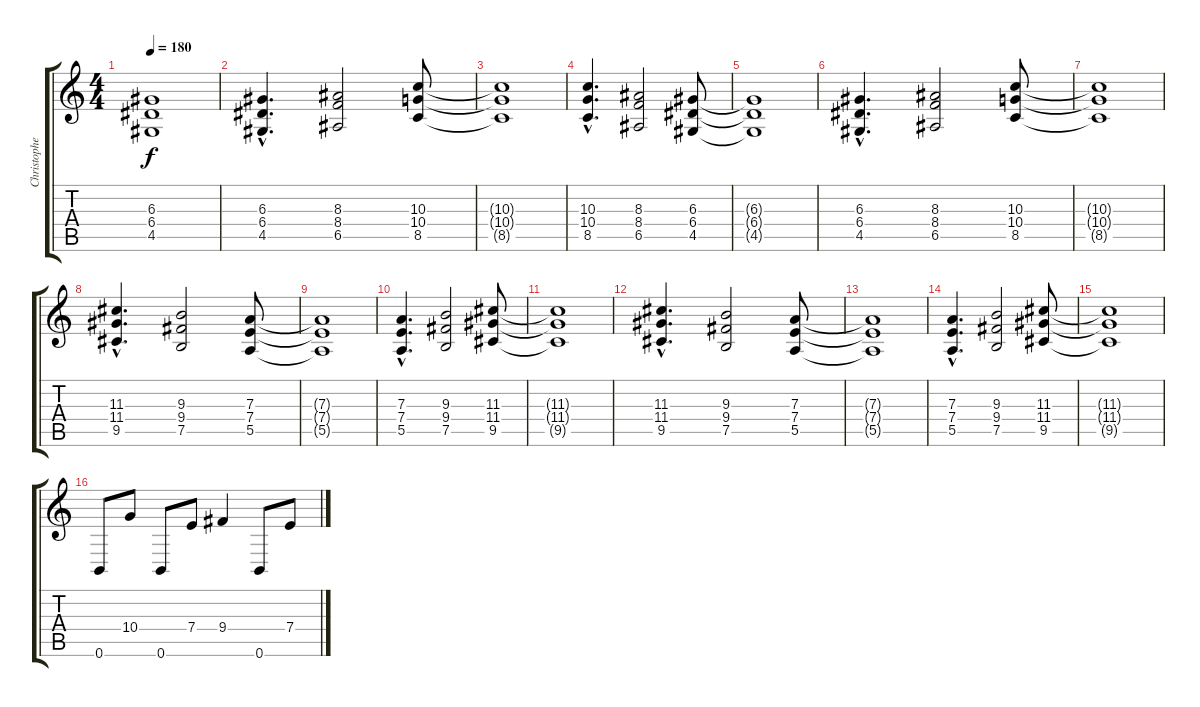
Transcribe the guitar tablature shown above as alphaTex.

\track ("Christopher Amott" "Christophe") {instrument distortionguitar}
\staff {score tabs}
\tuning (B3 Gb3 D3 A2 E2 B1) {hide}
\ts (4 4)
\tempo 180
\clef g2
\ks c
(6.3{t} 6.4{t} 4.5{t}).1{dy f} |
(6.3{hac} 6.4{hac} 4.5{hac}).4{d} (8.3 8.4 6.5).2 (10.3 10.4 8.5).8 |
(10.3{t} 10.4{t} 8.5{t}).1 |
(10.3{hac} 10.4{hac} 8.5{hac}).4{d} (8.3 8.4 6.5).2 (6.3 6.4 4.5).8 |
(6.3{t} 6.4{t} 4.5{t}).1 |
(6.3{hac} 6.4{hac} 4.5{hac}).4{d} (8.3 8.4 6.5).2 (10.3 10.4 8.5).8 |
(10.3{t} 10.4{t} 8.5{t}).1 |
(11.3{hac} 11.4{hac} 9.5{hac}).4{d} (9.3 9.4 7.5).2 (7.3 7.4 5.5).8 |
(7.3{t} 7.4{t} 5.5{t}).1 |
(7.3{hac} 7.4{hac} 5.5{hac}).4{d} (9.3 9.4 7.5).2 (11.3 11.4 9.5).8 |
(11.3{t} 11.4{t} 9.5{t}).1 |
(11.3{hac} 11.4{hac} 9.5{hac}).4{d} (9.3 9.4 7.5).2 (7.3 7.4 5.5).8 |
(7.3{t} 7.4{t} 5.5{t}).1 |
(7.3{hac} 7.4{hac} 5.5{hac}).4{d} (9.3 9.4 7.5).2 (11.3 11.4 9.5).8 |
(11.3{t} 11.4{t} 9.5{t}).1 |
0.6.8 10.4.8 0.6.8 7.4.8 9.4.4 0.6.8 7.4.8
